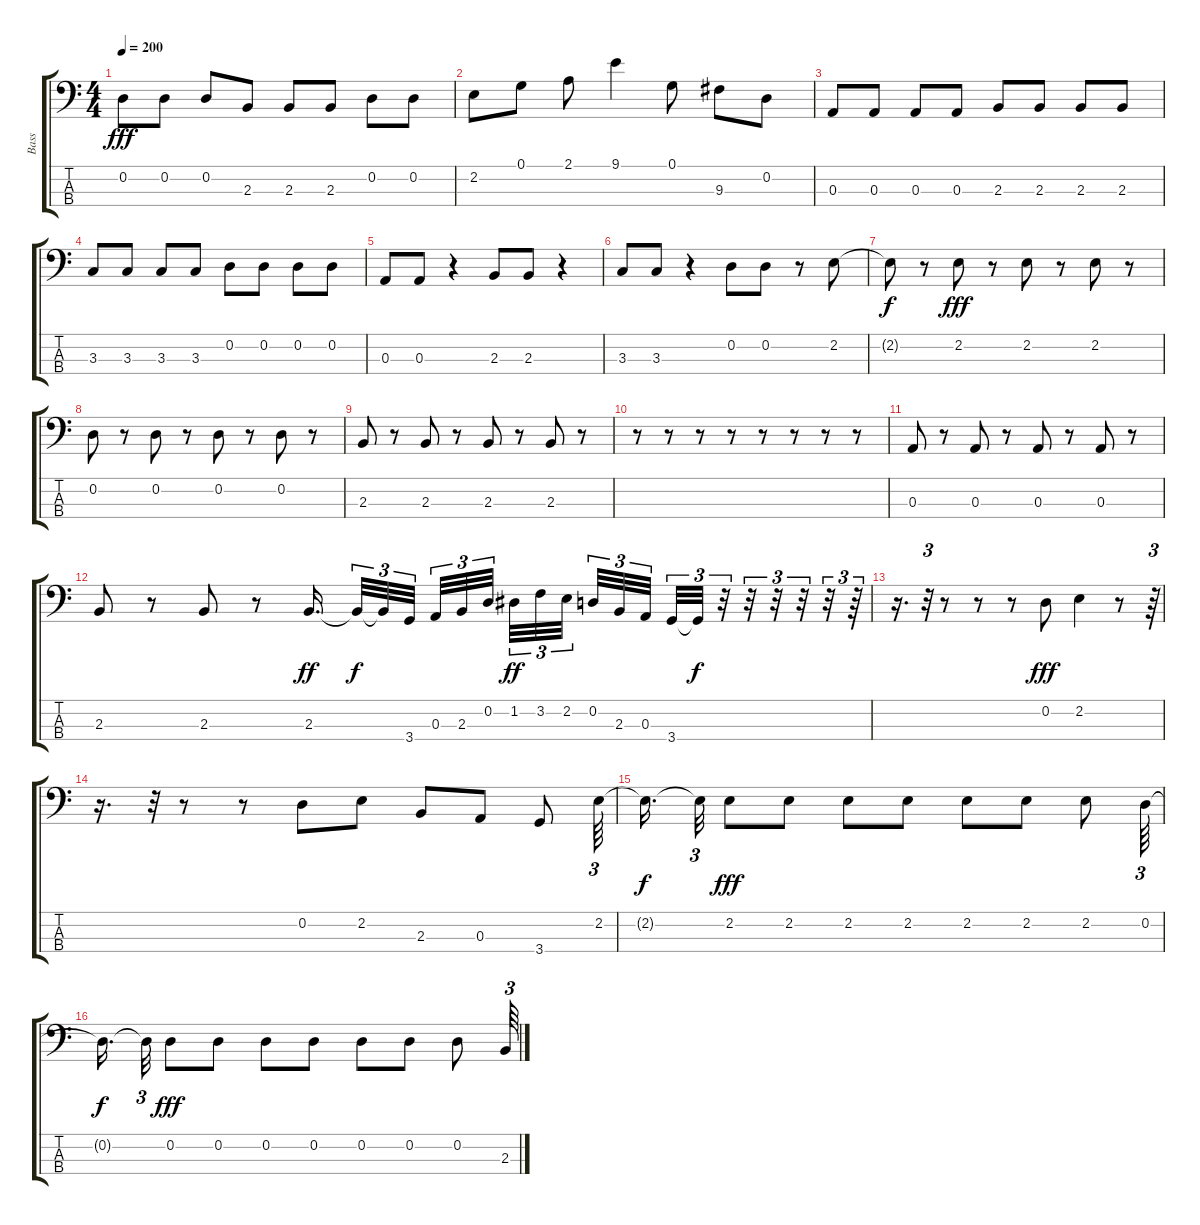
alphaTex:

\track ("Bass" "Bass") {instrument electricbassfinger}
\staff {score tabs}
\tuning (G2 D2 A1 E1) {hide}
\ts (4 4)
\tempo 200
\clef f4
\ks c
0.2.8{dy fff} 0.2.8 0.2.8 2.3.8 2.3.8 2.3.8 0.2.8 0.2.8 |
2.2.8 0.1.8 2.1.8 9.1.4 0.1.8 9.3.8 0.2.8 |
0.3.8 0.3.8 0.3.8 0.3.8 2.3.8 2.3.8 2.3.8 2.3.8 |
3.3.8 3.3.8 3.3.8 3.3.8 0.2.8 0.2.8 0.2.8 0.2.8 |
0.3.8 0.3.8 r.4 2.3.8 2.3.8 r.4 |
3.3.8 3.3.8 r.4 0.2.8 0.2.8 r.8 2.2.8 |
2.2{t}.8{dy f} r.8 2.2.8{dy fff} r.8 2.2.8 r.8 2.2.8 r.8 |
0.2.8 r.8 0.2.8 r.8 0.2.8 r.8 0.2.8 r.8 |
2.3.8 r.8 2.3.8 r.8 2.3.8 r.8 2.3.8 r.8 |
r.8 r.8 r.8 r.8 r.8 r.8 r.8 r.8 |
0.3.8 r.8 0.3.8 r.8 0.3.8 r.8 0.3.8 r.8 |
2.3.8 r.8 2.3.8 r.8 2.3.16{d dy ff beam splitsecondary} 2.3{t}.32{tu (3 2) dy f} 2.3{t}.32{tu (3 2)} 3.4.32{tu (3 2) beam splitsecondary} 0.3.32{tu (3 2)} 2.3.32{tu (3 2)} 0.2.32{tu (3 2) beam splitsecondary} 1.2.32{tu (3 2) dy ff} 3.2.32{tu (3 2)} 2.2.32{tu (3 2) beam splitsecondary} 0.2.32{tu (3 2)} 2.3.32{tu (3 2)} 0.3.32{tu (3 2) beam splitsecondary} 3.4.32{tu (3 2)} 3.4{t}.32{tu (3 2) dy f} r.32{tu (3 2)} r.32{tu (3 2)} r.32{tu (3 2)} r.32{tu (3 2)} r.32{tu (3 2)} r.64{tu (3 2)} |
r.16{d} r.32{tu (3 2)} r.8 r.8 r.8 0.2.8{dy fff} 2.2.4 r.8 r.64{tu (3 2)} |
r.16{d} r.32{tu (3 2)} r.8 r.8 0.2.8 2.2.8 2.3.8 0.3.8 3.4.8 2.2.64{tu (3 2)} |
2.2{t}.16{d dy f beam splitsecondary} 2.2{t}.32{tu (3 2)} 2.2.8{dy fff} 2.2.8 2.2.8 2.2.8 2.2.8 2.2.8 2.2.8 0.2.64{tu (3 2)} |
0.2{t}.16{d dy f beam splitsecondary} 0.2{t}.32{tu (3 2)} 0.2.8{dy fff} 0.2.8 0.2.8 0.2.8 0.2.8 0.2.8 0.2.8 2.3.64{tu (3 2)}
